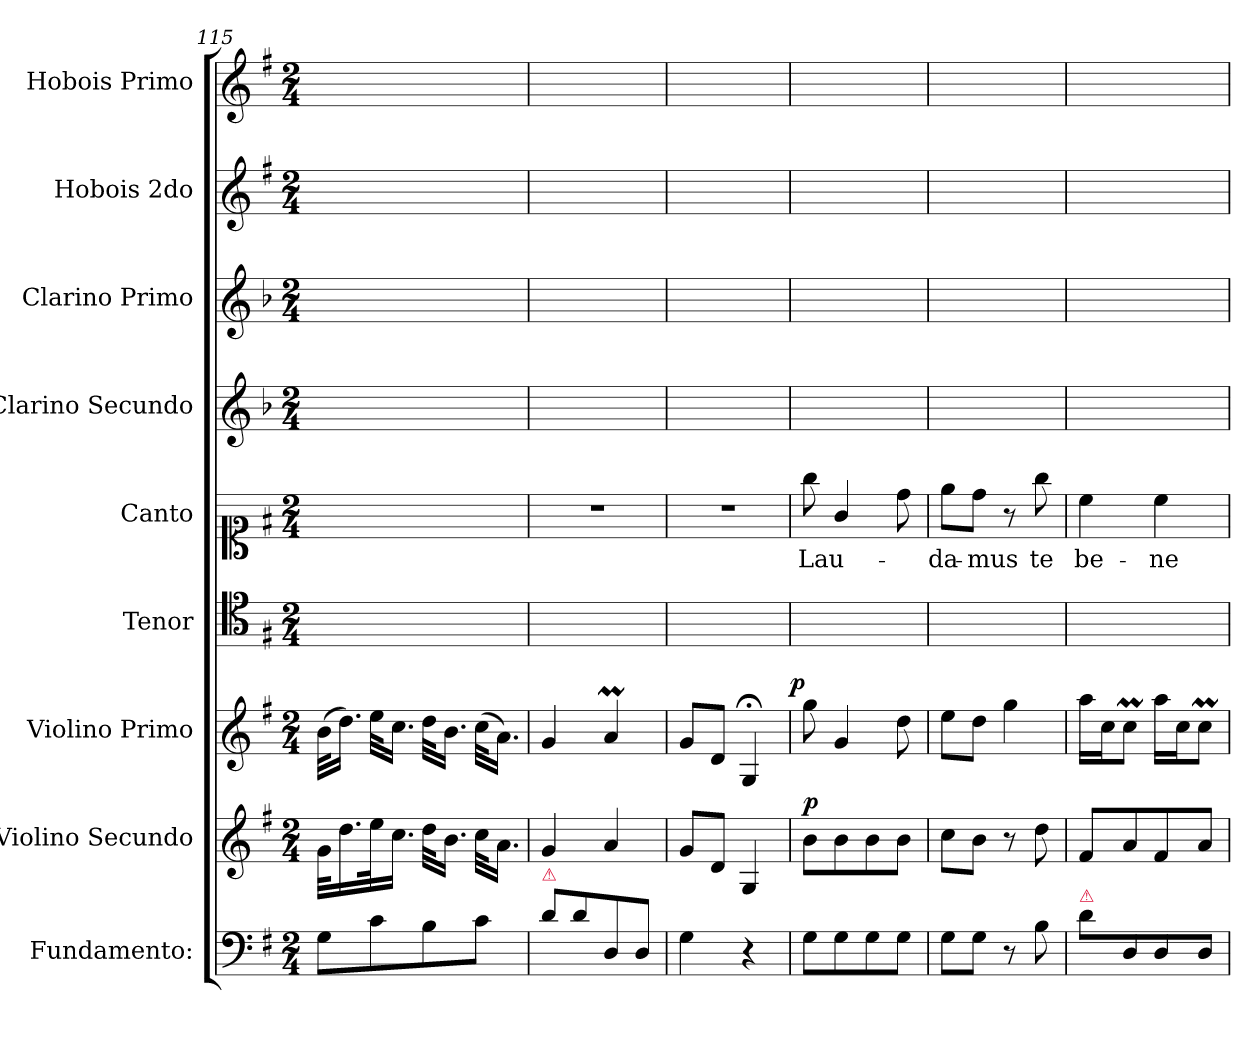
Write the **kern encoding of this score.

**kern	**kern	**dynam	**kern	**dynam	**kern	**kern	**text	**kern	**kern	**kern	**kern
*part9	*part8	*part8	*part7	*part7	*part6	*part5	*part5	*part4	*part3	*part2	*part1
*staff9	*staff8	*staff8	*staff7	*staff7	*staff6	*staff5	*staff5	*staff4	*staff3	*staff2	*staff1
*I"Fundamento:	*I"Violino Secundo	*	*I"Violino Primo	*	*I"Tenor	*I"Canto	*	*I"Clarino Secundo	*I"Clarino Primo	*I"Hobois 2do	*I"Hobois Primo
*	*I'vl 2	*	*I'vl 1	*	*I'T	*	*	*I'clno 2	*I'clno 1	*I'ob 2	*I'ob 1
*clefF4	*clefG2	*	*clefG2	*	*clefC4	*clefC1	*	*clefG2	*clefG2	*clefG2	*clefG2
*	*	*	*	*	*	*	*	*ITrd-1c-2	*ITrd-1c-2	*	*
*k[f#]	*k[f#]	*	*k[f#]	*	*k[f#]	*k[f#]	*	*k[f#]	*k[f#]	*k[f#]	*k[f#]
*M2/4	*M2/4	*	*M2/4	*	*M2/4	*M2/4	*	*M2/4	*M2/4	*M2/4	*M2/4
=115	=115	=115	=115	=115	=115	=115	=115	=115	=115	=115	=115
8G\L	32g\KLL	.	(>32b\KLL	.	2ryy	2ryy	.	2ryy	2ryy	2ryy	2ryy
.	16.dd\	.	16.dd\JJ)	.	.	.	.	.	.	.	.
8c\	32ee\K	.	32ee\KLL	.	.	.	.	.	.	.	.
.	16.cc\JJ	.	16.cc\JJ	.	.	.	.	.	.	.	.
8B\	32dd\KLL	.	32dd\KLL	.	.	.	.	.	.	.	.
.	16.b\JJ	.	16.b\JJ	.	.	.	.	.	.	.	.
8c\J	32cc\KLL	.	(>32cc\KLL	.	.	.	.	.	.	.	.
.	16.a\JJ	.	16.a\JJ)	.	.	.	.	.	.	.	.
=116	=116	=116	=116	=116	=116	=116	=116	=116	=116	=116	=116
!LO:TX:a:color=crimson:t=⚠	!	!	!	!	!	!	!	!	!	!	!
8d\L	4g/	.	4g/	.	2ryy	2r	.	2ryy	2ryy	2ryy	2ryy
8d\	.	.	.	.	.	.	.	.	.	.	.
8D/	4a/	.	4aM/	.	.	.	.	.	.	.	.
8D/J	.	.	.	.	.	.	.	.	.	.	.
=117	=117	=117	=117	=117	=117	=117	=117	=117	=117	=117	=117
4G\	8g/L	.	8g/L	.	2ryy	2r	.	2ryy	2ryy	2ryy	2ryy
.	8d/J	.	8d/J	.	.	.	.	.	.	.	.
4r	4G/	.	4G;</	.	.	.	.	.	.	.	.
=118	=118	=118	=118	=118	=118	=118	=118	=118	=118	=118	=118
!	!	!LO:DY:a	!	!LO:DY:a:rj	!	!	!	!	!	!	!
8G\L	8b\L	p	8gg\	p	2ryy	8gg\	Lau-	2ryy	2ryy	2ryy	2ryy
8G\	8b\	.	4g/	.	.	4g/	.	.	.	.	.
8G\	8b\	.	.	.	.	.	.	.	.	.	.
8G\J	8b\J	.	8dd\	.	.	8dd\	.	.	.	.	.
=119	=119	=119	=119	=119	=119	=119	=119	=119	=119	=119	=119
8G\L	8cc\L	.	8ee\L	.	2ryy	8ee\L	da-	2ryy	2ryy	2ryy	2ryy
8G\J	8b\J	.	8dd\J	.	.	8dd\J	-mus	.	.	.	.
8r	8r	.	4gg\	.	.	8r	.	.	.	.	.
8B\	8dd\	.	.	.	.	8gg\	te	.	.	.	.
=120	=120	=120	=120	=120	=120	=120	=120	=120	=120	=120	=120
!LO:TX:a:color=crimson:t=⚠	!	!	!	!	!	!	!	!	!	!	!
8d\L	8f#/L	.	16aa\LL	.	2ryy	4cc\	be-	2ryy	2ryy	2ryy	2ryy
.	.	.	16cc\J	.	.	.	.	.	.	.	.
8D/	8a/	.	8ccM\J	.	.	.	.	.	.	.	.
8D/	8f#/	.	16aa\LL	.	.	4cc\	-ne-	.	.	.	.
.	.	.	16cc\J	.	.	.	.	.	.	.	.
8D/J	8a/J	.	8ccM\J	.	.	.	.	.	.	.	.
=	=	=	=	=	=	=	=	=	=	=	=
*-	*-	*-	*-	*-	*-	*-	*-	*-	*-	*-	*-
